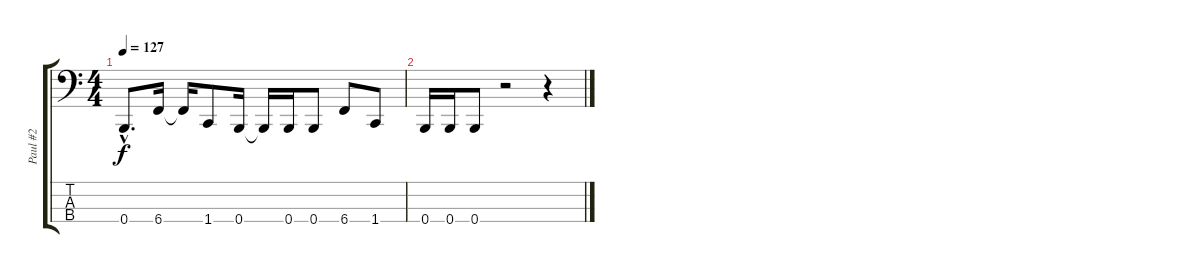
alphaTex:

\track ("Paul #2" "Paul #2") {instrument electricbasspick}
\staff {score tabs}
\tuning (E2 B1 Gb1 B0) {hide}
\ts (4 4)
\tempo 127
\clef f4
\ks c
0.4{hac}.8{d dy f} 6.4.16 6.4{t}.16 1.4.8 0.4.16 0.4{t}.16 0.4.16 0.4.8 6.4.8 1.4.8 |
0.4.16 0.4.16 0.4.8 r.2 r.4
